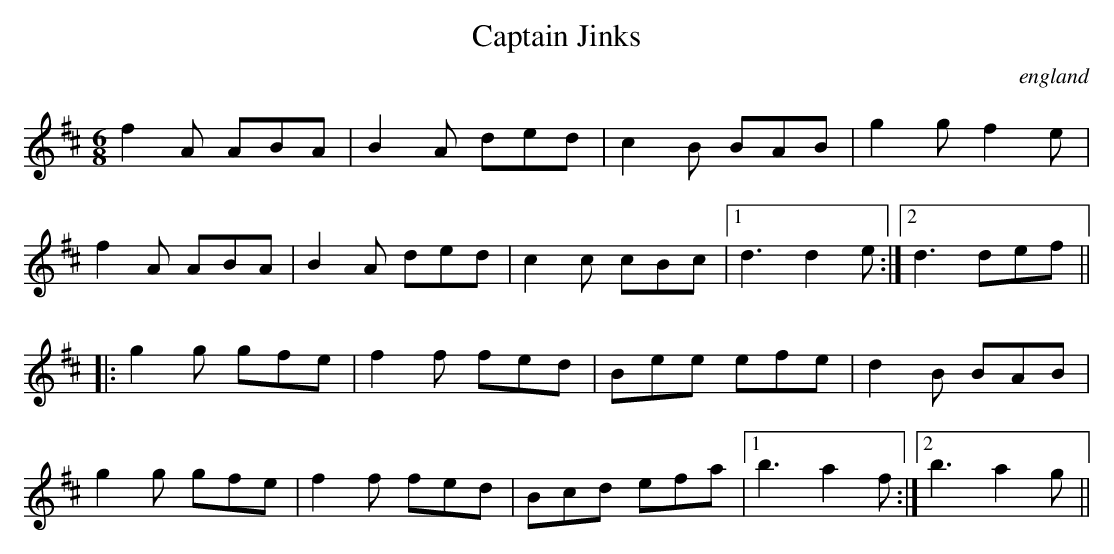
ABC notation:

X:1
T:Captain Jinks
O:england
M:6/8
K:D
f2A ABA|B2A ded|c2B BAB|g2g f2e|
f2A ABA|B2A ded|c2c cBc|1 d3 d2e:|2 d3 def||
|:g2g gfe|f2f fed|Bee efe|d2B BAB|
g2g gfe|f2f fed|Bcd efa|1 b3 a2f:|2 b3 a2g||
